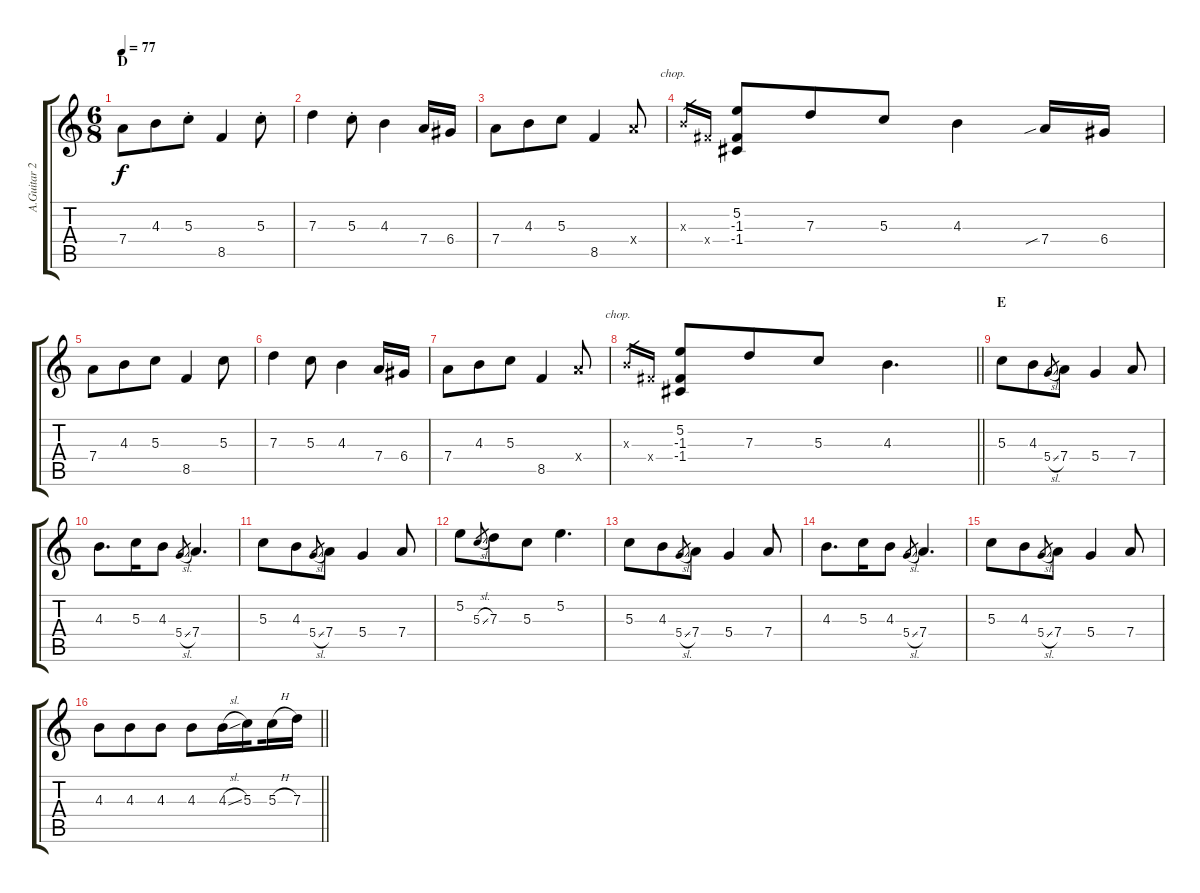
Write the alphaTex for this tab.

\track ("A.Guitar 2" "A.Guitar 2") {instrument acousticguitarsteel}
\staff {score tabs}
\tuning (E4 B3 G3 D3 A2 E2) {hide}
\ts (6 8)
\section ("" "D")
\tempo 77
\clef g2
\ks c
7.4.8{dy f} 4.3.8 5.3{st}.8 8.5.4 5.3{st}.8 |
7.3.4 5.3{st}.8 4.3.4 7.4.16 6.4.16 |
7.4.8 4.3.8 5.3.8 8.5.4 7.4{x}.8{txt "         chop."} |
4.3{x}.16{gr} 4.4{x}.16{gr} (5.2 -1.3 -1.4).8 7.3.8 5.3.8 4.3.4 7.4{sib}.16 6.4.16 |
7.4.8 4.3.8 5.3.8 8.5.4 5.3.8 |
7.3.4 5.3.8 4.3.4 7.4.16 6.4.16 |
7.4.8 4.3.8 5.3.8 8.5.4 7.4{x}.8{txt "         chop."} |
\barLineRight lightlight
4.3{x}.16{gr} 4.4{x}.16{gr} (5.2 -1.3 -1.4).8 7.3.8 5.3.8 4.3.4{d} |
\section ("" "E")
5.3.8 4.3.8 5.4{sl}.8{gr} 7.4.8 5.4.4 7.4.8 |
4.3.8{d} 5.3.16 4.3.8 5.4{sl}.8{gr} 7.4.4{d} |
5.3.8 4.3.8 5.4{sl}.8{gr} 7.4.8 5.4.4 7.4.8 |
5.2.8 5.3{sl}.8{gr} 7.3.8 5.3.8 5.2.4{d} |
5.3.8 4.3.8 5.4{sl}.8{gr} 7.4.8 5.4.4 7.4.8 |
4.3.8{d} 5.3.16 4.3.8 5.4{sl}.8{gr} 7.4.4{d} |
5.3.8 4.3.8 5.4{sl}.8{gr} 7.4.8 5.4.4 7.4.8 |
\barLineRight lightlight
4.3.8 4.3.8 4.3.8 4.3.8 4.3{sl}.16 5.3.16{beam splitsecondary} 5.3{h}.16 7.3.16
